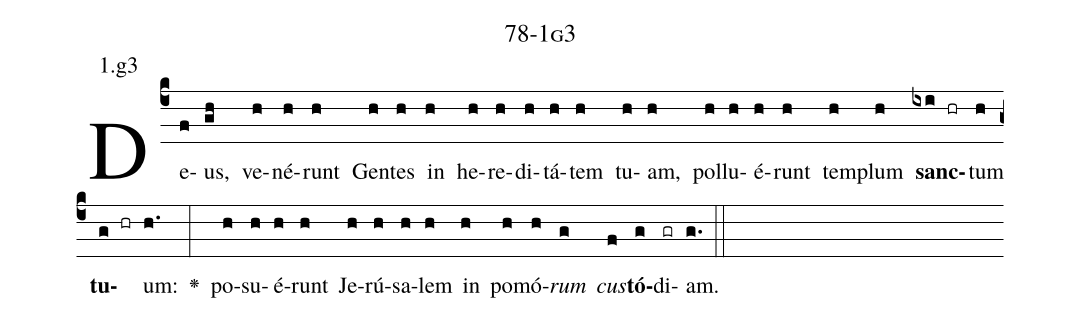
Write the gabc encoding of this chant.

name: 78-1g3;
annotation: 1.g3;
%%
(c4)De(f)us,(gh) ve(h)né(h)runt(h) Gen(h)tes(h) in(h) he(h)re(h)di(h)tá(h)tem(h) tu(h)am,(h) pol(h)lu(h)é(h)runt(h) tem(h)plum(h) <b>sanc</b>(ixi hr)tum(h) <b>tu</b>(g hr)um:(h.) <v>\greheightstar</v>(:) po(h)su(h)é(h)runt(h) Je(h)rú(h)sa(h)lem(h) in(h) po(h)mó(h)<i>rum</i>(g) <i>cus</i>(f)<b>tó</b>(g)di(gr)am.(g.) (::)


%E(h) u(h) o(g) u(f) a(g) e.(g.) (::)
